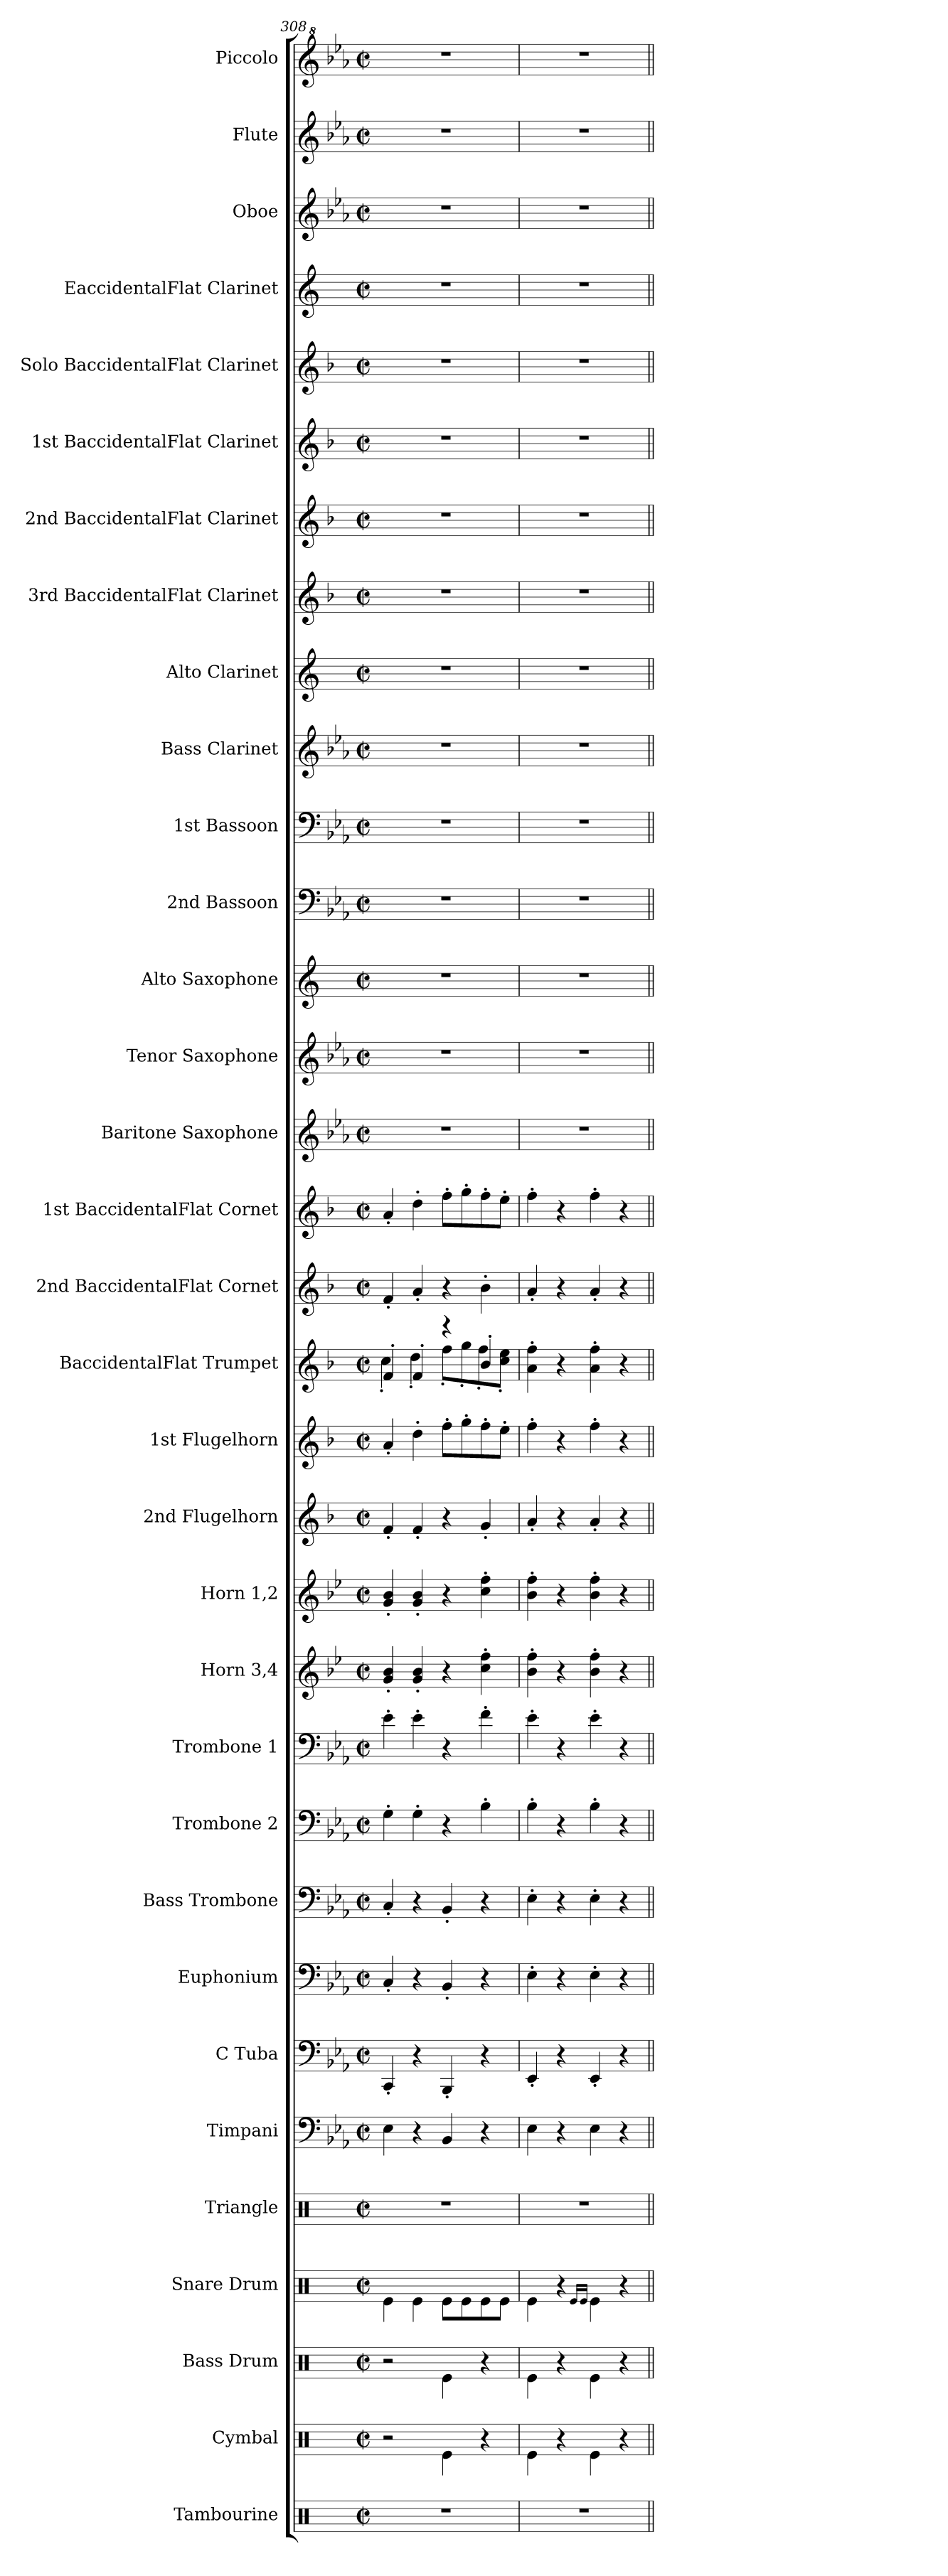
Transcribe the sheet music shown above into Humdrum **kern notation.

**kern	**kern	**kern	**kern	**kern	**kern	**kern	**kern	**kern	**kern	**kern	**kern	**kern	**kern	**kern	**kern	**kern	**kern	**kern	**kern	**kern	**kern	**kern	**kern	**kern	**kern	**kern	**kern	**kern	**kern	**kern	**kern	**kern
*part33	*part32	*part31	*part30	*part29	*part28	*part27	*part26	*part25	*part24	*part23	*part22	*part21	*part20	*part19	*part18	*part17	*part16	*part15	*part14	*part13	*part12	*part11	*part10	*part9	*part8	*part7	*part6	*part5	*part4	*part3	*part2	*part1
*staff33	*staff32	*staff31	*staff30	*staff29	*staff28	*staff27	*staff26	*staff25	*staff24	*staff23	*staff22	*staff21	*staff20	*staff19	*staff18	*staff17	*staff16	*staff15	*staff14	*staff13	*staff12	*staff11	*staff10	*staff9	*staff8	*staff7	*staff6	*staff5	*staff4	*staff3	*staff2	*staff1
*I"Tambourine	*I"Cymbal	*I"Bass Drum	*I"Snare Drum	*I"Triangle	*I"Timpani	*I"C Tuba	*I"Euphonium	*I"Bass Trombone	*I"Trombone 2	*I"Trombone 1	*I"Horn 3,4	*I"Horn 1,2	*I"2nd Flugelhorn	*I"1st Flugelhorn	*I"BaccidentalFlat Trumpet	*I"2nd BaccidentalFlat Cornet	*I"1st BaccidentalFlat Cornet	*I"Baritone Saxophone	*I"Tenor Saxophone	*I"Alto Saxophone	*I"2nd Bassoon	*I"1st Bassoon	*I"Bass Clarinet	*I"Alto Clarinet	*I"3rd BaccidentalFlat Clarinet	*I"2nd BaccidentalFlat Clarinet	*I"1st BaccidentalFlat Clarinet	*I"Solo BaccidentalFlat Clarinet	*I"EaccidentalFlat Clarinet	*I"Oboe	*I"Flute	*I"Piccolo
*I'Tamb.	*I'Cym.	*I'B. Dr.	*I'Sn. Dr.	*I'Trgl.	*I'Timp.	*I'C Tu.	*I'Eu.	*I'B. Trb.	*I'Trb. 2	*I'Trb. 1	*I'Hn. 3,4	*I'Hn. 1,2	*I'2nd Flghn.	*I'1st Flghn.	*I'BaccidentalFlat Tpt.	*I'2nd BaccidentalFlat Cnt.	*I'1st BaccidentalFlat Cnt.	*I'Bar. Sax.	*I'T. Sax.	*I'A. Sax.	*I'2nd Bsn.	*I'1st Bsn.	*I'B. Cl.	*I'A. Cl.	*I'3rd BaccidentalFlat Cl.	*I'2nd BaccidentalFlat Cl.	*I'1st BaccidentalFlat Cl.	*I'Solo BaccidentalFlat Cl.	*I'EaccidentalFlat Cl.	*I'Ob.	*I'Fl.	*I'Picc.
*clefX	*clefX	*clefX	*clefX	*clefX	*clefF4	*clefF4	*clefF4	*clefF4	*clefF4	*clefF4	*clefG2	*clefG2	*clefG2	*clefG2	*clefG2	*clefG2	*clefG2	*clefG2	*clefG2	*clefG2	*clefF4	*clefF4	*clefG2	*clefG2	*clefG2	*clefG2	*clefG2	*clefG2	*clefG2	*clefG2	*clefG2	*clefG^2
*	*	*	*	*	*	*	*	*	*	*	*ITrd4c7	*ITrd4c7	*ITrd1c2	*ITrd1c2	*ITrd1c2	*ITrd1c2	*ITrd1c2	*ITrd12c21	*ITrd8c14	*ITrd5c9	*	*	*ITrd8c14	*ITrd5c9	*ITrd1c2	*ITrd1c2	*ITrd1c2	*ITrd1c2	*ITrd-2c-3	*	*	*ITrd-7c-12
*k[]	*k[]	*k[]	*k[]	*k[]	*k[b-e-a-]	*k[b-e-a-]	*k[b-e-a-]	*k[b-e-a-]	*k[b-e-a-]	*k[b-e-a-]	*k[b-e-a-]	*k[b-e-a-]	*k[b-e-a-]	*k[b-e-a-]	*k[b-e-a-]	*k[b-e-a-]	*k[b-e-a-]	*k[b-e-a-]	*k[b-e-a-]	*k[b-e-a-]	*k[b-e-a-]	*k[b-e-a-]	*k[b-e-a-]	*k[b-e-a-]	*k[b-e-a-]	*k[b-e-a-]	*k[b-e-a-]	*k[b-e-a-]	*k[b-e-a-]	*k[b-e-a-]	*k[b-e-a-]	*k[b-e-a-]
*M4/4	*M4/4	*M4/4	*M4/4	*M4/4	*M4/4	*M4/4	*M4/4	*M4/4	*M4/4	*M4/4	*M4/4	*M4/4	*M4/4	*M4/4	*M4/4	*M4/4	*M4/4	*M4/4	*M4/4	*M4/4	*M4/4	*M4/4	*M4/4	*M4/4	*M4/4	*M4/4	*M4/4	*M4/4	*M4/4	*M4/4	*M4/4	*M4/4
*met(c|)	*met(c|)	*met(c|)	*met(c|)	*met(c|)	*met(c|)	*met(c|)	*met(c|)	*met(c|)	*met(c|)	*met(c|)	*met(c|)	*met(c|)	*met(c|)	*met(c|)	*met(c|)	*met(c|)	*met(c|)	*met(c|)	*met(c|)	*met(c|)	*met(c|)	*met(c|)	*met(c|)	*met(c|)	*met(c|)	*met(c|)	*met(c|)	*met(c|)	*met(c|)	*met(c|)	*met(c|)	*met(c|)
=308	=308	=308	=308	=308	=308	=308	=308	=308	=308	=308	=308	=308	=308	=308	=308	=308	=308	=308	=308	=308	=308	=308	=308	=308	=308	=308	=308	=308	=308	=308	=308	=308
*	*	*	*	*	*	*	*	*	*	*	*	*	*	*	*^	*	*	*	*	*	*	*	*	*	*	*	*	*	*	*	*	*
1r	2r	2r	4Re\	1r	4E-\	4CC'/	4C'/	4C'/	4G'\	4e-'\	4c/' 4e-/'	4c/' 4e-/'	4e-'/	4g'/	4e-'/	4b-'\	4e-'/	4g'/	1r	1r	1r	1r	1r	1r	1r	1r	1r	1r	1r	1r	1r	1r	1r
.	.	.	4Re\	.	4r	4r	4r	4r	4G'\	4e-'\	4c/' 4e-/'	4c/' 4e-/'	4e-'/	4cc'\	4e-'/	4cc'\	4g'/	4cc'\	.	.	.	.	.	.	.	.	.	.	.	.	.	.	.
.	4Re\	4Re\	8Re\L	.	4BB-/	4BBB-'/	4BB-'/	4BB-'/	4r	4r	4r	4r	4r	8ee-'\L	4r	8ee-'\L	4r	8ee-'\L	.	.	.	.	.	.	.	.	.	.	.	.	.	.	.
.	.	.	8Re\	.	.	.	.	.	.	.	.	.	.	8ff'\	.	8ff'\	.	8ff'\	.	.	.	.	.	.	.	.	.	.	.	.	.	.	.
.	4r	4r	8Re\	.	4r	4r	4r	4r	4B-'\	4f'\	4f\' 4b-\'	4f\' 4b-\'	4f'/	8ee-'\	4a-'/	8ee-'\	4a-'\	8ee-'\	.	.	.	.	.	.	.	.	.	.	.	.	.	.	.
.	.	.	8Re\J	.	.	.	.	.	.	.	.	.	.	8dd'\J	.	8b-\' 8dd\'J	.	8dd'\J	.	.	.	.	.	.	.	.	.	.	.	.	.	.	.
*	*	*	*	*	*	*	*	*	*	*	*	*	*	*	*v	*v	*	*	*	*	*	*	*	*	*	*	*	*	*	*	*	*	*
=309	=309	=309	=309	=309	=309	=309	=309	=309	=309	=309	=309	=309	=309	=309	=309	=309	=309	=309	=309	=309	=309	=309	=309	=309	=309	=309	=309	=309	=309	=309	=309	=309
1r	4Re\	4Re\	4Re\	1r	4E-\	4EE-'/	4E-'\	4E-'\	4B-'\	4e-'\	4e-\' 4b-\'	4e-\' 4b-\'	4g'/	4ee-'\	4g\' 4ee-\'	4g'/	4ee-'\	1r	1r	1r	1r	1r	1r	1r	1r	1r	1r	1r	1r	1r	1r	1r
.	4r	4r	4r	.	4r	4r	4r	4r	4r	4r	4r	4r	4r	4r	4r	4r	4r	.	.	.	.	.	.	.	.	.	.	.	.	.	.	.
.	.	.	16qRe/LL	.	.	.	.	.	.	.	.	.	.	.	.	.	.	.	.	.	.	.	.	.	.	.	.	.	.	.	.	.
.	.	.	16qRe/JJ	.	.	.	.	.	.	.	.	.	.	.	.	.	.	.	.	.	.	.	.	.	.	.	.	.	.	.	.	.
.	4Re\	4Re\	4Re\	.	4E-\	4EE-'/	4E-'\	4E-'\	4B-'\	4e-'\	4e-\' 4b-\'	4e-\' 4b-\'	4g'/	4ee-'\	4g\' 4ee-\'	4g'/	4ee-'\	.	.	.	.	.	.	.	.	.	.	.	.	.	.	.
.	4r	4r	4r	.	4r	4r	4r	4r	4r	4r	4r	4r	4r	4r	4r	4r	4r	.	.	.	.	.	.	.	.	.	.	.	.	.	.	.
=||	=||	=||	=||	=||	=||	=||	=||	=||	=||	=||	=||	=||	=||	=||	=||	=||	=||	=||	=||	=||	=||	=||	=||	=||	=||	=||	=||	=||	=||	=||	=||	=||
*-	*-	*-	*-	*-	*-	*-	*-	*-	*-	*-	*-	*-	*-	*-	*-	*-	*-	*-	*-	*-	*-	*-	*-	*-	*-	*-	*-	*-	*-	*-	*-	*-
